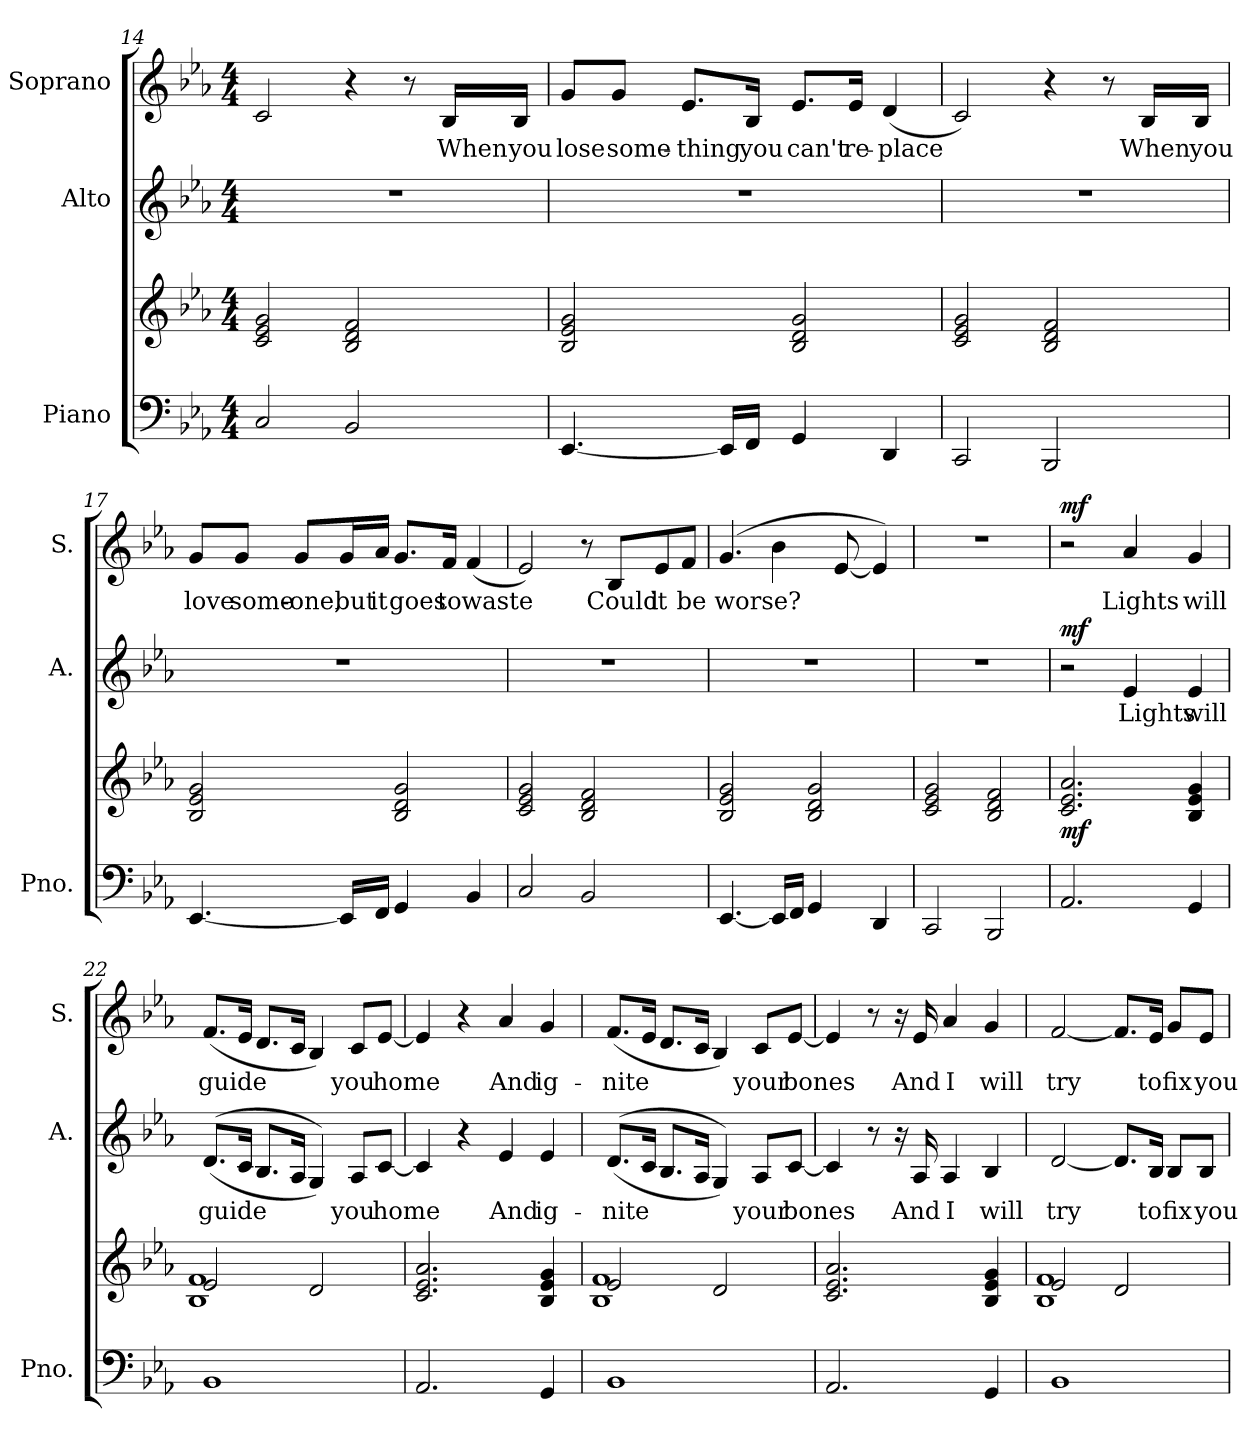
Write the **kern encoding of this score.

**kern	**kern	**dynam	**kern	**text	**dynam	**kern	**text	**dynam
*part3	*part3	*part3	*part2	*part2	*part2	*part1	*part1	*part1
*staff4	*staff3	*staff3/4	*staff2	*staff2	*staff2	*staff1	*staff1	*staff1
*I"Piano	*	*	*I"Alto	*	*	*I"Soprano	*	*
*I'Pno.	*	*	*I'A.	*	*	*I'S.	*	*
*clefF4	*clefG2	*	*clefG2	*	*	*clefG2	*	*
*k[b-e-a-]	*k[b-e-a-]	*	*k[b-e-a-]	*	*	*k[b-e-a-]	*	*
*M4/4	*M4/4	*	*M4/4	*	*	*M4/4	*	*
=14	=14	=14	=14	=14	=14	=14	=14	=14
2C/	2c/ 2e-/ 2g/	.	1r	.	.	2c/	.	.
2BB-/	2B-/ 2d/ 2f/	.	.	.	.	4r	.	.
.	.	.	.	.	.	8r	.	.
.	.	.	.	.	.	16B-/LL	When	.
.	.	.	.	.	.	16B-/JJ	you	.
!!LO:PB:g=z
=15	=15	=15	=15	=15	=15	=15	=15	=15
[4.EE-/	2B-/ 2e-/ 2g/	.	1r	.	.	8g/L	lose	.
.	.	.	.	.	.	8g/J	some-	.
.	.	.	.	.	.	8.e-/L	-thing	.
16EE-/LL]	.	.	.	.	.	.	.	.
16FF/JJ	.	.	.	.	.	16B-/Jk	you	.
4GG/	2B-/ 2d/ 2g/	.	.	.	.	8.e-/L	can't	.
.	.	.	.	.	.	16e-/Jk	re-	.
4DD/	.	.	.	.	.	(4d/	-place	.
=16	=16	=16	=16	=16	=16	=16	=16	=16
2CC/	2c/ 2e-/ 2g/	.	1r	.	.	2c/)	.	.
2BBB-/	2B-/ 2d/ 2f/	.	.	.	.	4r	.	.
.	.	.	.	.	.	8r	.	.
.	.	.	.	.	.	16B-/LL	When	.
.	.	.	.	.	.	16B-/JJ	you	.
!!LO:LB:g=z
=17	=17	=17	=17	=17	=17	=17	=17	=17
[4.EE-/	2B-/ 2e-/ 2g/	.	1r	.	.	8g/L	love	.
.	.	.	.	.	.	8g/J	some-	.
.	.	.	.	.	.	8g/L	-one,	.
16EE-/LL]	.	.	.	.	.	16g/L	but	.
16FF/JJ	.	.	.	.	.	16a-/JJ	it	.
4GG/	2B-/ 2d/ 2g/	.	.	.	.	8.g/L	goes	.
.	.	.	.	.	.	16f/Jk	to	.
4BB-/	.	.	.	.	.	(4f/	waste	.
=18	=18	=18	=18	=18	=18	=18	=18	=18
2C/	2c/ 2e-/ 2g/	.	1r	.	.	2e-/)	.	.
2BB-/	2B-/ 2d/ 2f/	.	.	.	.	8r	.	.
.	.	.	.	.	.	8B-/L	Could	.
.	.	.	.	.	.	8e-/	it	.
.	.	.	.	.	.	8f/J	be	.
=19	=19	=19	=19	=19	=19	=19	=19	=19
[4.EE-/	2B-/ 2e-/ 2g/	.	1r	.	.	(4.g/	worse?	.
16EE-/LL]	.	.	.	.	.	4b-\	.	.
16FF/JJ	.	.	.	.	.	.	.	.
4GG/	2B-/ 2d/ 2g/	.	.	.	.	.	.	.
.	.	.	.	.	.	[8e-/	.	.
4DD/	.	.	.	.	.	4e-/])	.	.
=20	=20	=20	=20	=20	=20	=20	=20	=20
2CC/	2c/ 2e-/ 2g/	.	1r	.	.	1r	.	.
2BBB-/	2B-/ 2d/ 2f/	.	.	.	.	.	.	.
!!LO:LB:g=z
=21	=21	=21	=21	=21	=21	=21	=21	=21
!	!	!LO:DY:b	!	!	!LO:DY:b	!	!	!LO:DY:b
2.AA-/	2.c/ 2.e-/ 2.a-/	mf	2r	.	mf	2r	.	mf
.	.	.	4e-/	Lights	.	4a-/	Lights	.
4GG/	4B-/ 4e-/ 4g/	.	4e-/	will	.	4g/	will	.
=22	=22	=22	=22	=22	=22	=22	=22	=22
*	*^	*	*	*	*	*	*	*
1BB-	2e-/	1B- 1f	.	((8.d/L	guide	.	(8.f/L	guide	.
.	.	.	.	16c/Jk	.	.	16e-/Jk	.	.
.	.	.	.	8.B-/L	.	.	8.d/L	.	.
.	.	.	.	16A-/Jk	.	.	16c/Jk	.	.
.	2d/	.	.	4G/))	.	.	4B-/)	.	.
.	.	.	.	8A-/L	you	.	8c/L	you	.
.	.	.	.	[8c/J	home	.	[8e-/J	home	.
*	*v	*v	*	*	*	*	*	*	*
=23	=23	=23	=23	=23	=23	=23	=23	=23
2.AA-/	2.c/ 2.e-/ 2.a-/	.	4c/]	.	.	4e-/]	.	.
.	.	.	4r	.	.	4r	.	.
.	.	.	4e-/	And	.	4a-/	And	.
4GG/	4B-/ 4e-/ 4g/	.	4e-/	ig-	.	4g/	ig-	.
!!LO:PB:g=z
=24	=24	=24	=24	=24	=24	=24	=24	=24
*	*^	*	*	*	*	*	*	*
1BB-	2e-/	1B- 1f	.	((8.d/L	-nite	.	(8.f/L	-nite	.
.	.	.	.	16c/Jk	.	.	16e-/Jk	.	.
.	.	.	.	8.B-/L	.	.	8.d/L	.	.
.	.	.	.	16A-/Jk	.	.	16c/Jk	.	.
.	2d/	.	.	4G/))	.	.	4B-/)	.	.
.	.	.	.	8A-/L	your	.	8c/L	your	.
.	.	.	.	[8c/J	bones	.	[8e-/J	bones	.
*	*v	*v	*	*	*	*	*	*	*
=25	=25	=25	=25	=25	=25	=25	=25	=25
2.AA-/	2.c/ 2.e-/ 2.a-/	.	4c/]	.	.	4e-/]	.	.
.	.	.	8r	.	.	8r	.	.
.	.	.	16r	.	.	16r	.	.
.	.	.	16A-/	And	.	16e-/	And	.
.	.	.	4A-/	I	.	4a-/	I	.
4GG/	4B-/ 4e-/ 4g/	.	4B-/	will	.	4g/	will	.
=26	=26	=26	=26	=26	=26	=26	=26	=26
*	*^	*	*	*	*	*	*	*
1BB-	2e-/	1B- 1f	.	[2d/	try	.	[2f/	try	.
.	2d/	.	.	8.d/L]	.	.	8.f/L]	.	.
.	.	.	.	16B-/Jk	to	.	16e-/Jk	to	.
.	.	.	.	8B-/L	fix	.	8g/L	fix	.
.	.	.	.	8B-/J	you	.	8e-/J	you	.
*	*v	*v	*	*	*	*	*	*	*
=	=	=	=	=	=	=	=	=
*-	*-	*-	*-	*-	*-	*-	*-	*-
